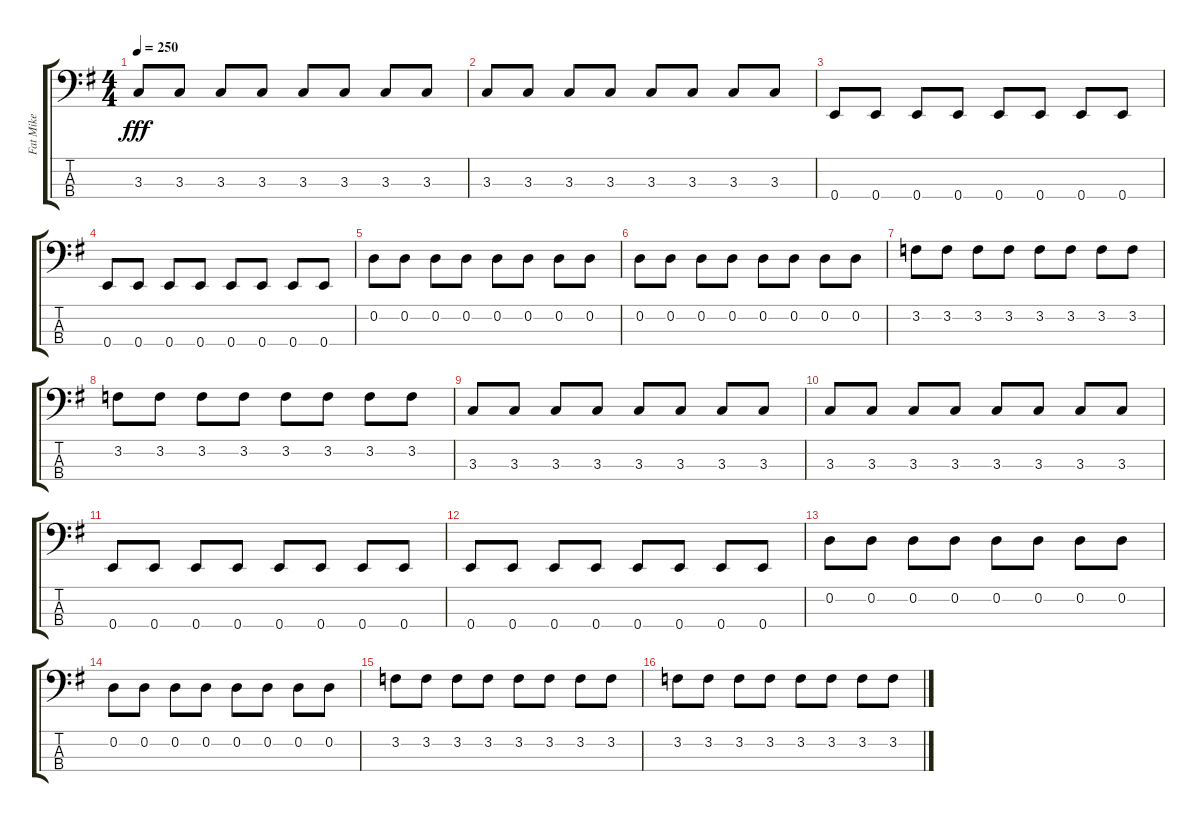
\track ("Fat Mike" "Fat Mike") {instrument electricbasspick}
\staff {score tabs}
\tuning (G2 D2 A1 E1) {hide}
\ts (4 4)
\tempo 250
\clef f4
\ks eminor
3.3.8{dy fff} 3.3.8 3.3.8 3.3.8 3.3.8 3.3.8 3.3.8 3.3.8 |
3.3.8 3.3.8 3.3.8 3.3.8 3.3.8 3.3.8 3.3.8 3.3.8 |
0.4.8 0.4.8 0.4.8 0.4.8 0.4.8 0.4.8 0.4.8 0.4.8 |
0.4.8 0.4.8 0.4.8 0.4.8 0.4.8 0.4.8 0.4.8 0.4.8 |
0.2.8 0.2.8 0.2.8 0.2.8 0.2.8 0.2.8 0.2.8 0.2.8 |
0.2.8 0.2.8 0.2.8 0.2.8 0.2.8 0.2.8 0.2.8 0.2.8 |
3.2.8 3.2.8 3.2.8 3.2.8 3.2.8 3.2.8 3.2.8 3.2.8 |
3.2.8 3.2.8 3.2.8 3.2.8 3.2.8 3.2.8 3.2.8 3.2.8 |
3.3.8 3.3.8 3.3.8 3.3.8 3.3.8 3.3.8 3.3.8 3.3.8 |
3.3.8 3.3.8 3.3.8 3.3.8 3.3.8 3.3.8 3.3.8 3.3.8 |
0.4.8 0.4.8 0.4.8 0.4.8 0.4.8 0.4.8 0.4.8 0.4.8 |
0.4.8 0.4.8 0.4.8 0.4.8 0.4.8 0.4.8 0.4.8 0.4.8 |
0.2.8 0.2.8 0.2.8 0.2.8 0.2.8 0.2.8 0.2.8 0.2.8 |
0.2.8 0.2.8 0.2.8 0.2.8 0.2.8 0.2.8 0.2.8 0.2.8 |
3.2.8 3.2.8 3.2.8 3.2.8 3.2.8 3.2.8 3.2.8 3.2.8 |
3.2.8 3.2.8 3.2.8 3.2.8 3.2.8 3.2.8 3.2.8 3.2.8
